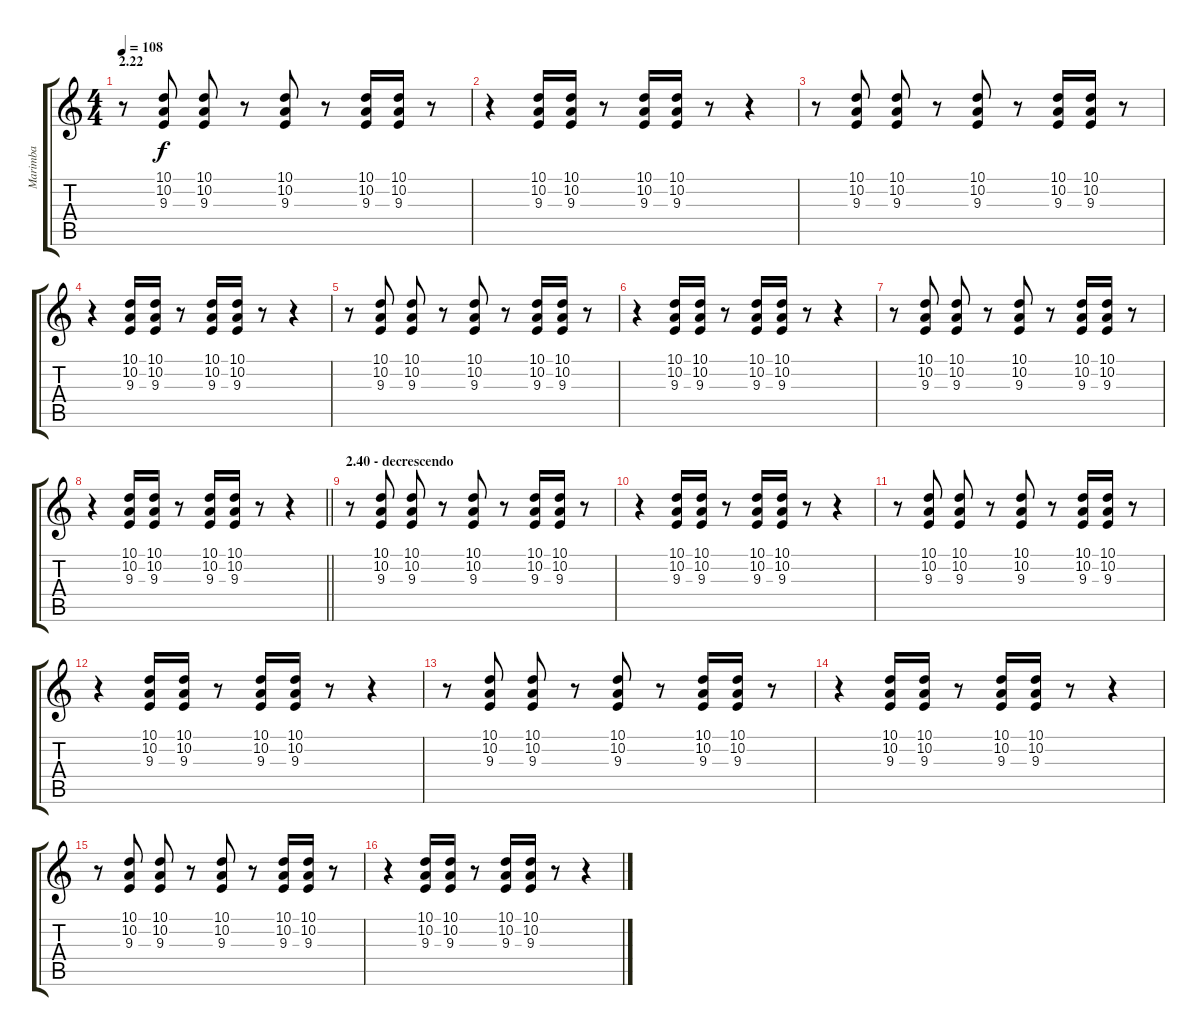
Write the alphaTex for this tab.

\track ("Marimba" "Marimba") {instrument marimba}
\staff {score tabs}
\tuning (E4 B3 G3 D3 A2 E2) {hide}
\ts (4 4)
\section ("" "2.22")
\tempo 108
\clef g2
\ks c
r.8{dy f} (10.1 10.2 9.3).8 (10.1 10.2 9.3).8 r.8 (10.1 10.2 9.3).8 r.8 (10.1 10.2 9.3).16 (10.1 10.2 9.3).16 r.8 |
r.4 (10.1 10.2 9.3).16 (10.1 10.2 9.3).16 r.8 (10.1 10.2 9.3).16 (10.1 10.2 9.3).16 r.8 r.4 |
r.8 (10.1 10.2 9.3).8 (10.1 10.2 9.3).8 r.8 (10.1 10.2 9.3).8 r.8 (10.1 10.2 9.3).16 (10.1 10.2 9.3).16 r.8 |
r.4 (10.1 10.2 9.3).16 (10.1 10.2 9.3).16 r.8 (10.1 10.2 9.3).16 (10.1 10.2 9.3).16 r.8 r.4 |
r.8 (10.1 10.2 9.3).8 (10.1 10.2 9.3).8 r.8 (10.1 10.2 9.3).8 r.8 (10.1 10.2 9.3).16 (10.1 10.2 9.3).16 r.8 |
r.4 (10.1 10.2 9.3).16 (10.1 10.2 9.3).16 r.8 (10.1 10.2 9.3).16 (10.1 10.2 9.3).16 r.8 r.4 |
r.8 (10.1 10.2 9.3).8 (10.1 10.2 9.3).8 r.8 (10.1 10.2 9.3).8 r.8 (10.1 10.2 9.3).16 (10.1 10.2 9.3).16 r.8 |
\barLineRight lightlight
r.4 (10.1 10.2 9.3).16 (10.1 10.2 9.3).16 r.8 (10.1 10.2 9.3).16 (10.1 10.2 9.3).16 r.8 r.4 |
\section ("" "2.40 - decrescendo")
r.8 (10.1 10.2 9.3).8 (10.1 10.2 9.3).8 r.8 (10.1 10.2 9.3).8 r.8 (10.1 10.2 9.3).16 (10.1 10.2 9.3).16 r.8 |
r.4 (10.1 10.2 9.3).16 (10.1 10.2 9.3).16 r.8 (10.1 10.2 9.3).16 (10.1 10.2 9.3).16 r.8 r.4 |
r.8 (10.1 10.2 9.3).8 (10.1 10.2 9.3).8 r.8 (10.1 10.2 9.3).8 r.8 (10.1 10.2 9.3).16 (10.1 10.2 9.3).16 r.8 |
r.4 (10.1 10.2 9.3).16 (10.1 10.2 9.3).16 r.8 (10.1 10.2 9.3).16 (10.1 10.2 9.3).16 r.8 r.4 |
r.8 (10.1 10.2 9.3).8 (10.1 10.2 9.3).8 r.8 (10.1 10.2 9.3).8 r.8 (10.1 10.2 9.3).16 (10.1 10.2 9.3).16 r.8 |
r.4 (10.1 10.2 9.3).16 (10.1 10.2 9.3).16 r.8 (10.1 10.2 9.3).16 (10.1 10.2 9.3).16 r.8 r.4 |
r.8 (10.1 10.2 9.3).8 (10.1 10.2 9.3).8 r.8 (10.1 10.2 9.3).8 r.8 (10.1 10.2 9.3).16 (10.1 10.2 9.3).16 r.8 |
r.4 (10.1 10.2 9.3).16 (10.1 10.2 9.3).16 r.8 (10.1 10.2 9.3).16 (10.1 10.2 9.3).16 r.8 r.4
